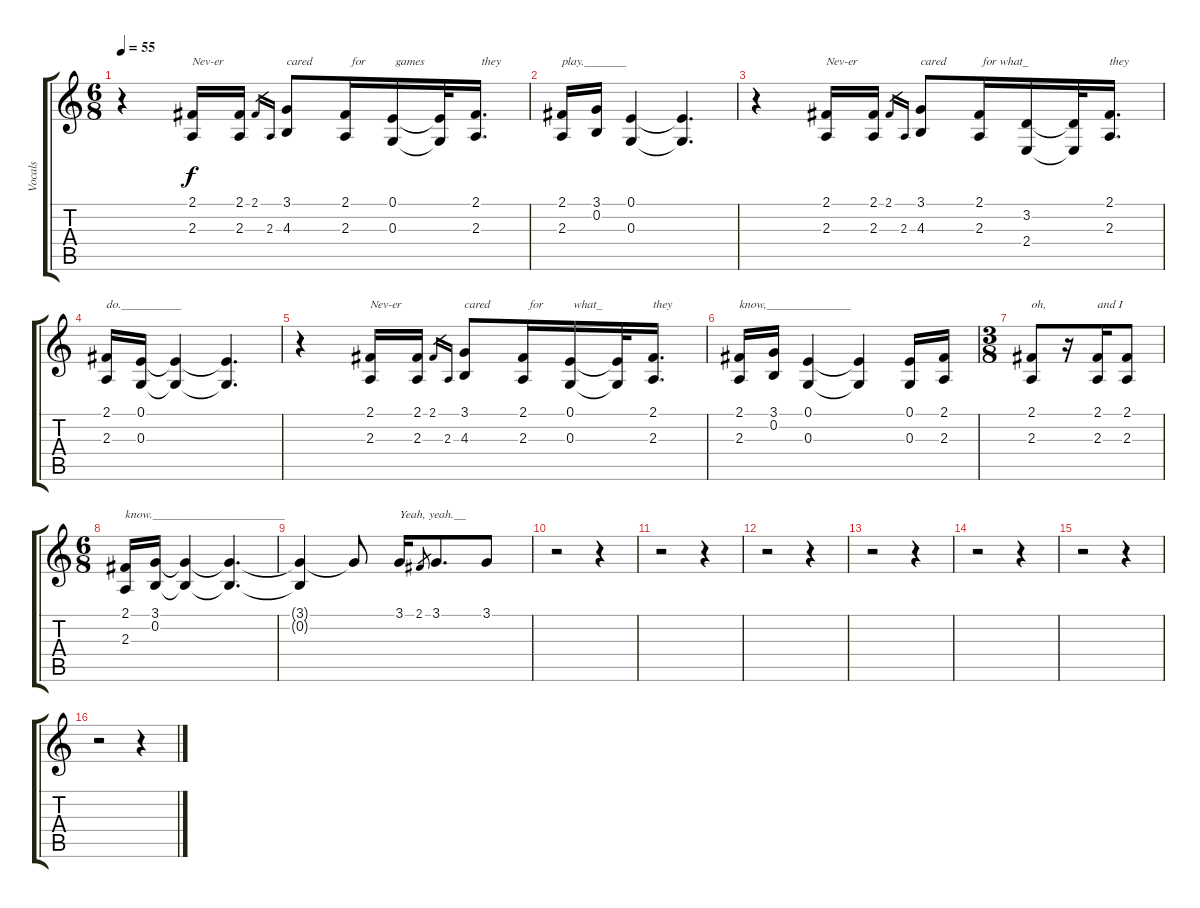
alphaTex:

\track ("Vocals" "Vocals") {instrument violin}
\staff {score tabs}
\tuning (E4 B3 G3 D3 A2 E2) {hide}
\ts (6 8)
\tempo 55
\clef g2
\ks c
r.4{dy f} (2.1 2.3).16{txt "Nev-er"} (2.1 2.3).16 2.1.16{gr} 2.3.16{gr} (3.1 4.3).8{txt "cared"} (2.1 2.3).16{txt "  for"} (0.1 0.3).16{txt " games"} (0.1{t} 0.3{t}).32 (2.1 2.3).16{d txt "  they"} |
(2.1 2.3).16{txt "play._______"} (3.1 0.2).16 (0.1 0.3).4 (0.1{t} 0.3{t}).4{d} |
r.4 (2.1 2.3).16{txt "Nev-er"} (2.1 2.3).16 2.1.16{gr} 2.3.16{gr} (3.1 4.3).8{txt "cared"} (2.1 2.3).16{txt " for what_"} (3.2 2.4).16 (3.2{t} 2.4{t}).32 (2.1 2.3).16{d txt "they"} |
(2.1 2.3).16{txt "do.__________"} (0.1 0.3).16 (0.1{t} 0.3{t}).4 (0.1{t} 0.3{t}).4{d} |
r.4 (2.1 2.3).16{txt "Nev-er"} (2.1 2.3).16 2.1.16{gr} 2.3.16{gr} (3.1 4.3).8{txt "cared"} (2.1 2.3).16{txt "  for"} (0.1 0.3).16{txt " what_"} (0.1{t} 0.3{t}).32 (2.1 2.3).16{d txt "they"} |
(2.1 2.3).16{txt "know,______________"} (3.1 0.2).16 (0.1 0.3).4 (0.1{t} 0.3{t}).4 (0.1 0.3).16 (2.1 2.3).16 |
\ts (3 8)
(2.1 2.3).8{txt "oh,"} r.16 (2.1 2.3).16{txt "and I"} (2.1 2.3).8 |
\ts (6 8)
(2.1 2.3).16{txt "know.______________________"} (3.1 0.2).16 (3.1{t} 0.2{t}).4 (3.1{t} 0.2{t}).4{d} |
(3.1{t} 0.2{t}).4 3.1{t}.8 3.1.16{txt "Yeah, yeah.__"} 2.1.8{gr} 3.1.8{d} 3.1.8 |
r.2 r.4 |
r.2 r.4 |
r.2 r.4 |
r.2 r.4 |
r.2 r.4 |
r.2 r.4 |
r.2 r.4
